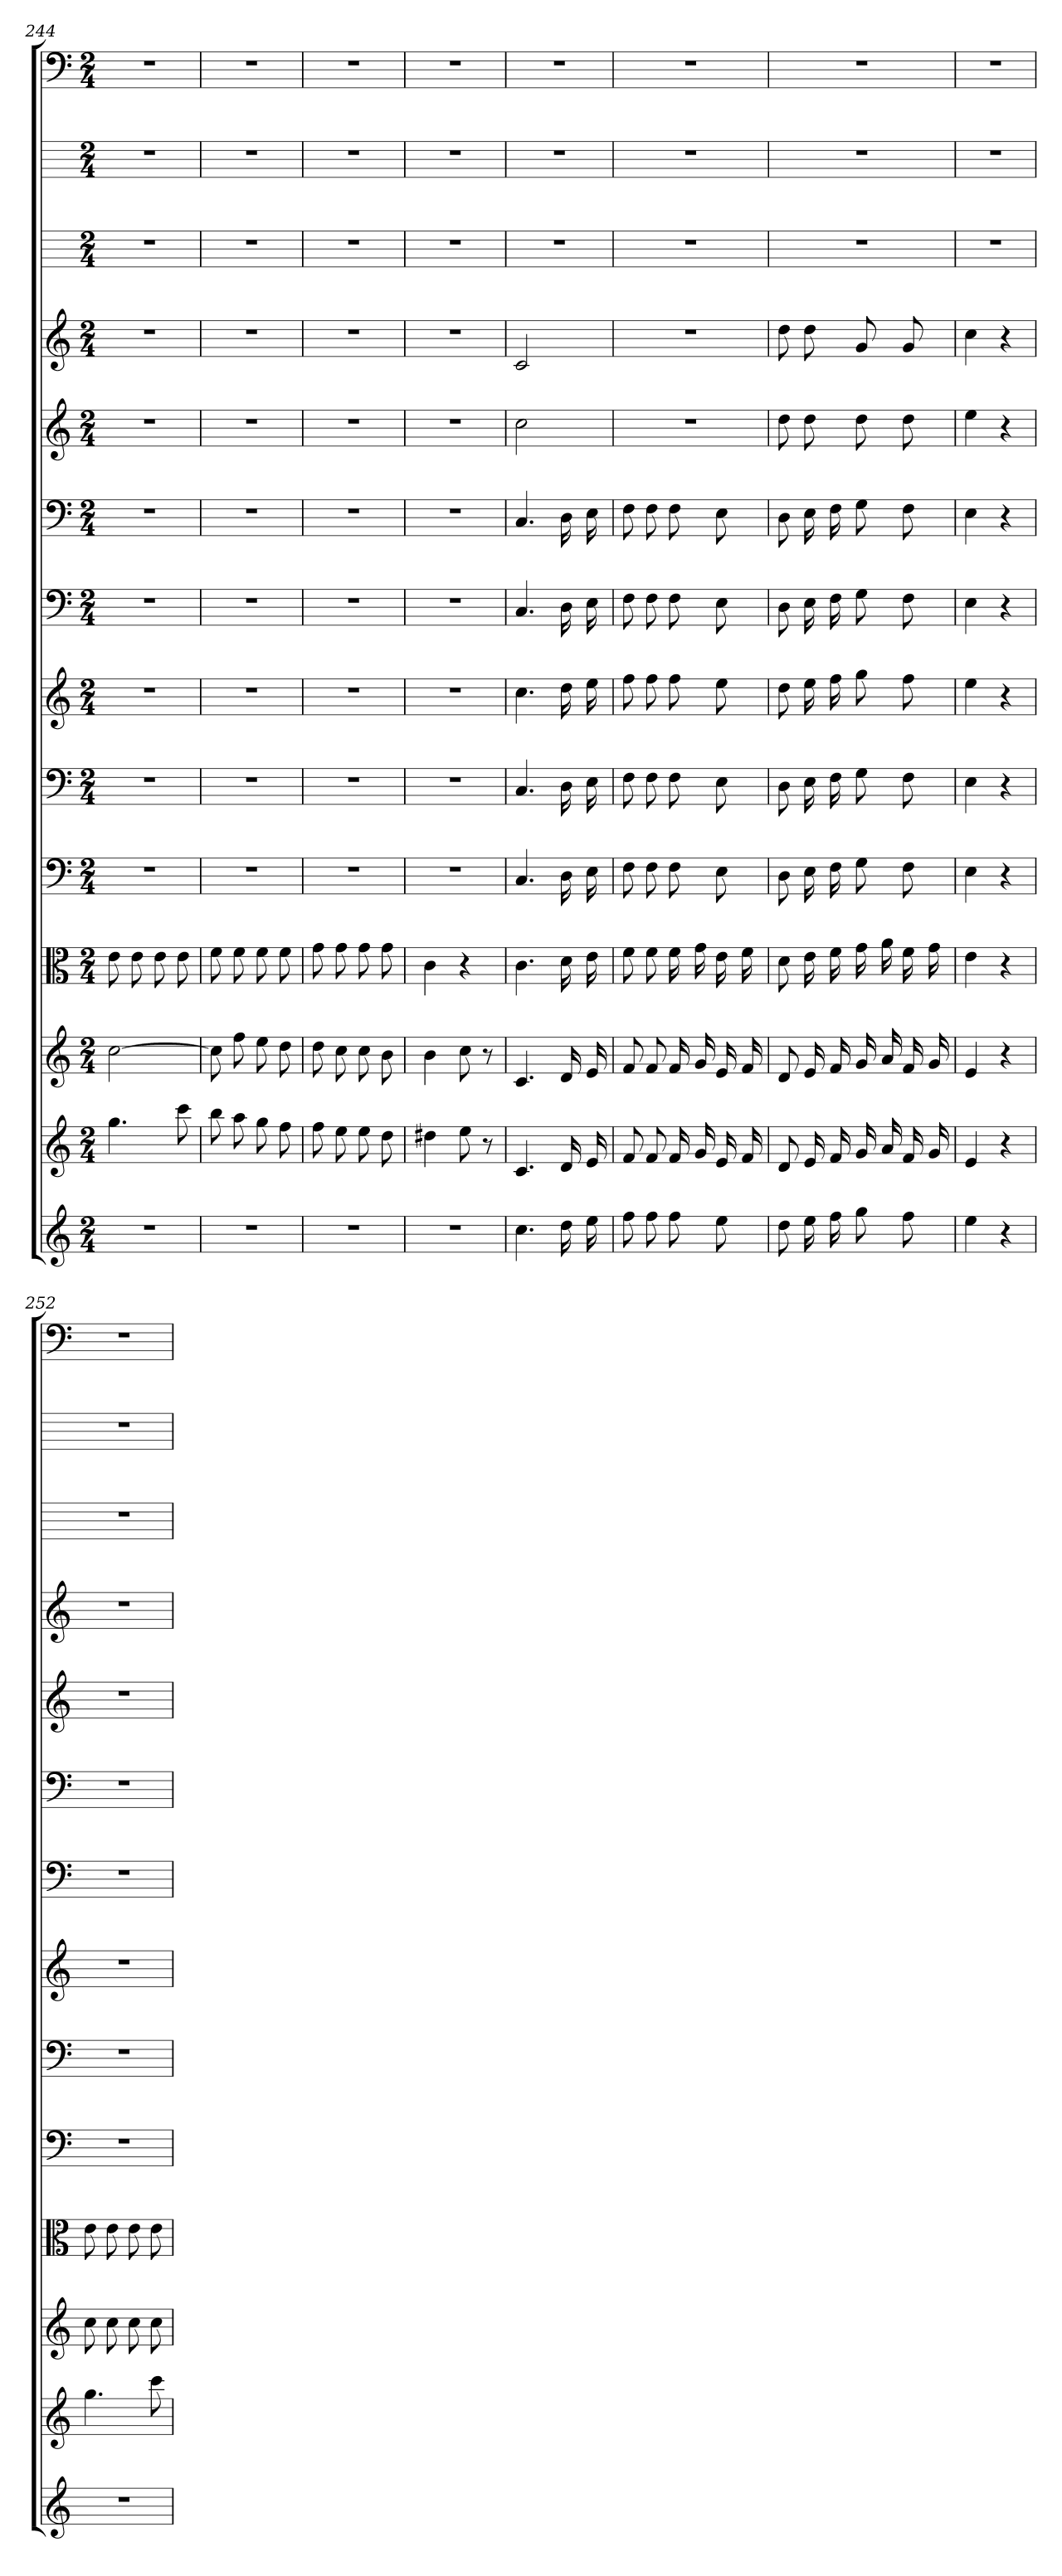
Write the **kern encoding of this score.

**kern	**kern	**kern	**kern	**kern	**kern	**kern	**kern	**kern	**kern	**kern	**kern	**kern	**kern
*part14	*part13	*part12	*part11	*part10	*part9	*part8	*part7	*part6	*part5	*part4	*part3	*part2	*part1
*staff14	*staff13	*staff12	*staff11	*staff10	*staff9	*staff8	*staff7	*staff6	*staff5	*staff4	*staff3	*staff2	*staff1
*	*	*	*clefC3	*clefF4	*clefF4	*	*clefF4	*clefF4	*	*	*	*	*clefF4
*k[]	*k[]	*k[]	*k[]	*k[]	*k[]	*k[]	*k[]	*k[]	*k[]	*k[]	*k[]	*k[]	*k[]
*C:	*C:	*C:	*C:	*C:	*C:	*C:	*C:	*C:	*C:	*C:	*C:	*C:	*C:
*M2/4	*M2/4	*M2/4	*M2/4	*M2/4	*M2/4	*M2/4	*M2/4	*M2/4	*M2/4	*M2/4	*M2/4	*M2/4	*M2/4
=244	=244	=244	=244	=244	=244	=244	=244	=244	=244	=244	=244	=244	=244
2r	4.gg	[2cc	8e	2r	2r	2r	2r	2r	2r	2r	2r	2r	2r
.	.	.	8e	.	.	.	.	.	.	.	.	.	.
.	.	.	8e	.	.	.	.	.	.	.	.	.	.
.	8ccc	.	8e	.	.	.	.	.	.	.	.	.	.
=245	=245	=245	=245	=245	=245	=245	=245	=245	=245	=245	=245	=245	=245
2r	8bb	8cc]	8f	2r	2r	2r	2r	2r	2r	2r	2r	2r	2r
.	8aa	8ff	8f	.	.	.	.	.	.	.	.	.	.
.	8gg	8ee	8f	.	.	.	.	.	.	.	.	.	.
.	8ff	8dd	8f	.	.	.	.	.	.	.	.	.	.
=246	=246	=246	=246	=246	=246	=246	=246	=246	=246	=246	=246	=246	=246
2r	8ff	8dd	8g	2r	2r	2r	2r	2r	2r	2r	2r	2r	2r
.	8ee	8cc	8g	.	.	.	.	.	.	.	.	.	.
.	8ee	8cc	8g	.	.	.	.	.	.	.	.	.	.
.	8dd	8b	8g	.	.	.	.	.	.	.	.	.	.
=247	=247	=247	=247	=247	=247	=247	=247	=247	=247	=247	=247	=247	=247
2r	4dd#X	4b	4c	2r	2r	2r	2r	2r	2r	2r	2r	2r	2r
.	8ee	8cc	4r	.	.	.	.	.	.	.	.	.	.
.	8r	8r	.	.	.	.	.	.	.	.	.	.	.
=248	=248	=248	=248	=248	=248	=248	=248	=248	=248	=248	=248	=248	=248
4.cc	4.c	4.c	4.c	4.C	4.C	4.cc	4.C	4.C	2cc	2c	2r	2r	2r
16dd	16d	16d	16d	16D	16D	16dd	16D	16D	.	.	.	.	.
16ee	16e	16e	16e	16E	16E	16ee	16E	16E	.	.	.	.	.
=249	=249	=249	=249	=249	=249	=249	=249	=249	=249	=249	=249	=249	=249
8ff	8f	8f	8f	8F	8F	8ff	8F	8F	2r	2r	2r	2r	2r
8ff	8f	8f	8f	8F	8F	8ff	8F	8F	.	.	.	.	.
8ff	16f	16f	16f	8F	8F	8ff	8F	8F	.	.	.	.	.
.	16g	16g	16g	.	.	.	.	.	.	.	.	.	.
8ee	16e	16e	16e	8E	8E	8ee	8E	8E	.	.	.	.	.
.	16f	16f	16f	.	.	.	.	.	.	.	.	.	.
=250	=250	=250	=250	=250	=250	=250	=250	=250	=250	=250	=250	=250	=250
8dd	8d	8d	8d	8D	8D	8dd	8D	8D	8dd	8dd	2r	2r	2r
16ee	16e	16e	16e	16E	16E	16ee	16E	16E	8dd	8dd	.	.	.
16ff	16f	16f	16f	16F	16F	16ff	16F	16F	.	.	.	.	.
8gg	16g	16g	16g	8G	8G	8gg	8G	8G	8dd	8g	.	.	.
.	16a	16a	16a	.	.	.	.	.	.	.	.	.	.
8ff	16f	16f	16f	8F	8F	8ff	8F	8F	8dd	8g	.	.	.
.	16g	16g	16g	.	.	.	.	.	.	.	.	.	.
=251	=251	=251	=251	=251	=251	=251	=251	=251	=251	=251	=251	=251	=251
4ee	4e	4e	4e	4E	4E	4ee	4E	4E	4ee	4cc	2r	2r	2r
4r	4r	4r	4r	4r	4r	4r	4r	4r	4r	4r	.	.	.
=252	=252	=252	=252	=252	=252	=252	=252	=252	=252	=252	=252	=252	=252
2r	4.gg	8cc	8e	2r	2r	2r	2r	2r	2r	2r	2r	2r	2r
.	.	8cc	8e	.	.	.	.	.	.	.	.	.	.
.	.	8cc	8e	.	.	.	.	.	.	.	.	.	.
.	8ccc	8cc	8e	.	.	.	.	.	.	.	.	.	.
=	=	=	=	=	=	=	=	=	=	=	=	=	=
*-	*-	*-	*-	*-	*-	*-	*-	*-	*-	*-	*-	*-	*-
